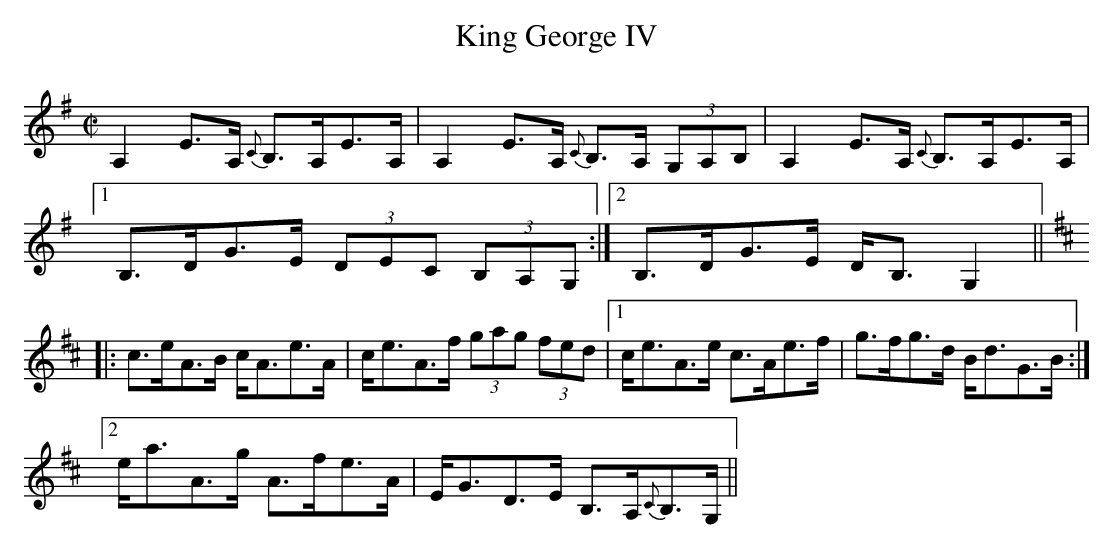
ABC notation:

X:1
T:King George IV
M:C|
K:Ador
A,2E>A, {C}B,>A,E>A,|A,2E>A, {C}B,>A, (3G,A,B,|A,2E>A, {C}B,>A,E>A,|
[1 B,>DG>E (3DEC (3B,A,G,:|2 B,>DG>E D<B,G,2||
K:Amix
|:c>eA>B c<Ae>A|c<eA>f (3gag (3fed|1 c<eA>e c>Ae>f|g>fg>d B<dG>B:|
[2 e<aA>g A>fe>A|E<GD>E B,>A,{C}B,>G,||
